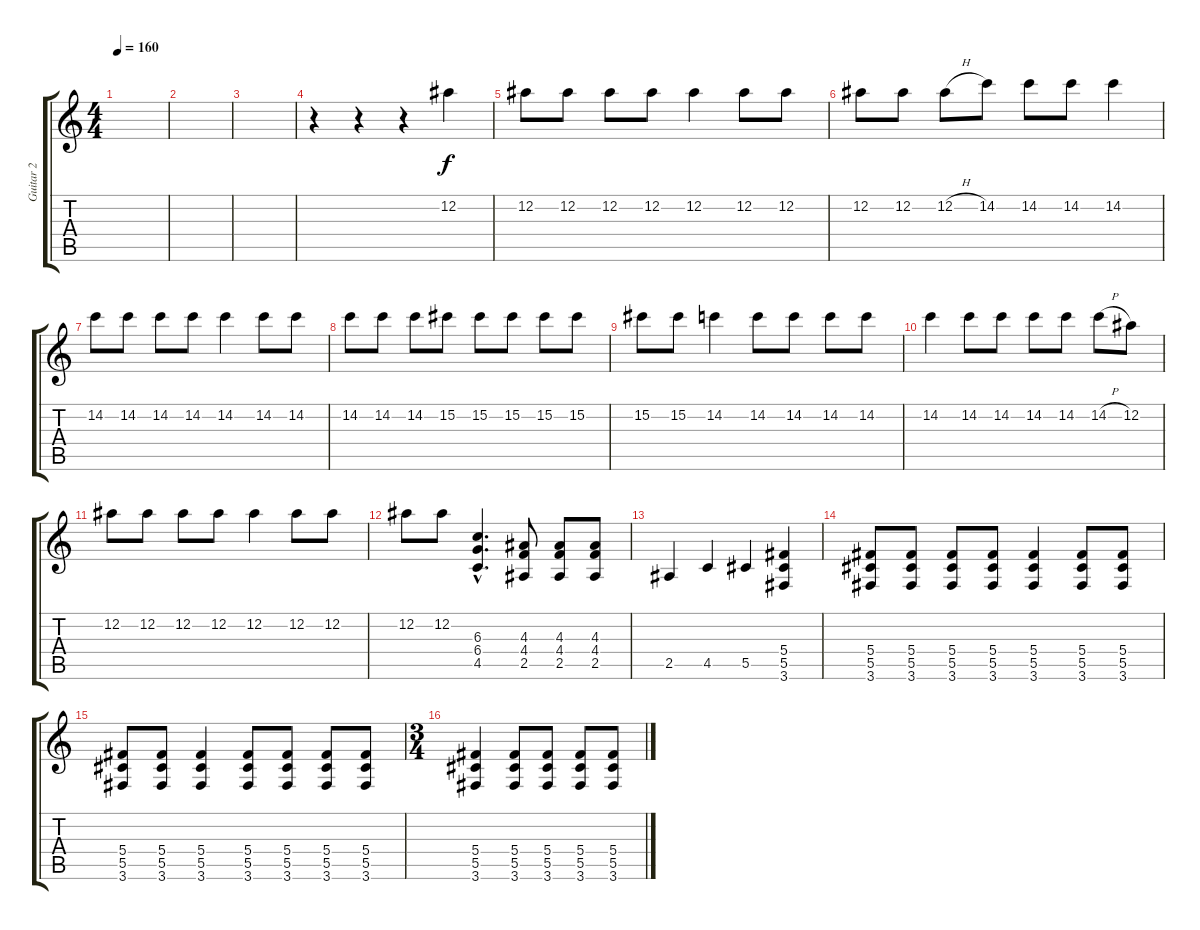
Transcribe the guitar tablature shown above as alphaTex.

\track ("Guitar 2" "Guitar 2") {instrument distortionguitar}
\staff {score tabs}
\tuning (Eb4 Bb3 Gb3 Db3 Ab2 Eb2) {hide}
\ts (4 4)
\tempo 160
\clef g2
\ks c
|
|
|
r.4 r.4 r.4 12.2.4 |
12.2.8 12.2.8 12.2.8 12.2.8 12.2.4 12.2.8 12.2.8 |
12.2.8 12.2.8 12.2{h}.8 14.2.8 14.2.8 14.2.8 14.2.4 |
14.2.8 14.2.8 14.2.8 14.2.8 14.2.4 14.2.8 14.2.8 |
14.2.8 14.2.8 14.2.8 15.2.8 15.2.8 15.2.8 15.2.8 15.2.8 |
15.2.8 15.2.8 14.2.4 14.2.8 14.2.8 14.2.8 14.2.8 |
14.2.4 14.2.8 14.2.8 14.2.8 14.2.8 14.2{h}.8 12.2.8 |
12.2.8 12.2.8 12.2.8 12.2.8 12.2.4 12.2.8 12.2.8 |
12.2.8 12.2.8 (6.3{hac} 6.4{hac} 4.5{hac}).4{d} (4.3 4.4 2.5).8 (4.3 4.4 2.5).8 (4.3 4.4 2.5).8 |
2.5.4 4.5.4 5.5.4 (5.4 5.5 3.6).4 |
(5.4 5.5 3.6).8 (5.4 5.5 3.6).8 (5.4 5.5 3.6).8 (5.4 5.5 3.6).8 (5.4 5.5 3.6).4 (5.4 5.5 3.6).8 (5.4 5.5 3.6).8 |
(5.4 5.5 3.6).8 (5.4 5.5 3.6).8 (5.4 5.5 3.6).4 (5.4 5.5 3.6).8 (5.4 5.5 3.6).8 (5.4 5.5 3.6).8 (5.4 5.5 3.6).8 |
\ts (3 4)
(5.4 5.5 3.6).4 (5.4 5.5 3.6).8 (5.4 5.5 3.6).8 (5.4 5.5 3.6).8 (5.4 5.5 3.6).8
